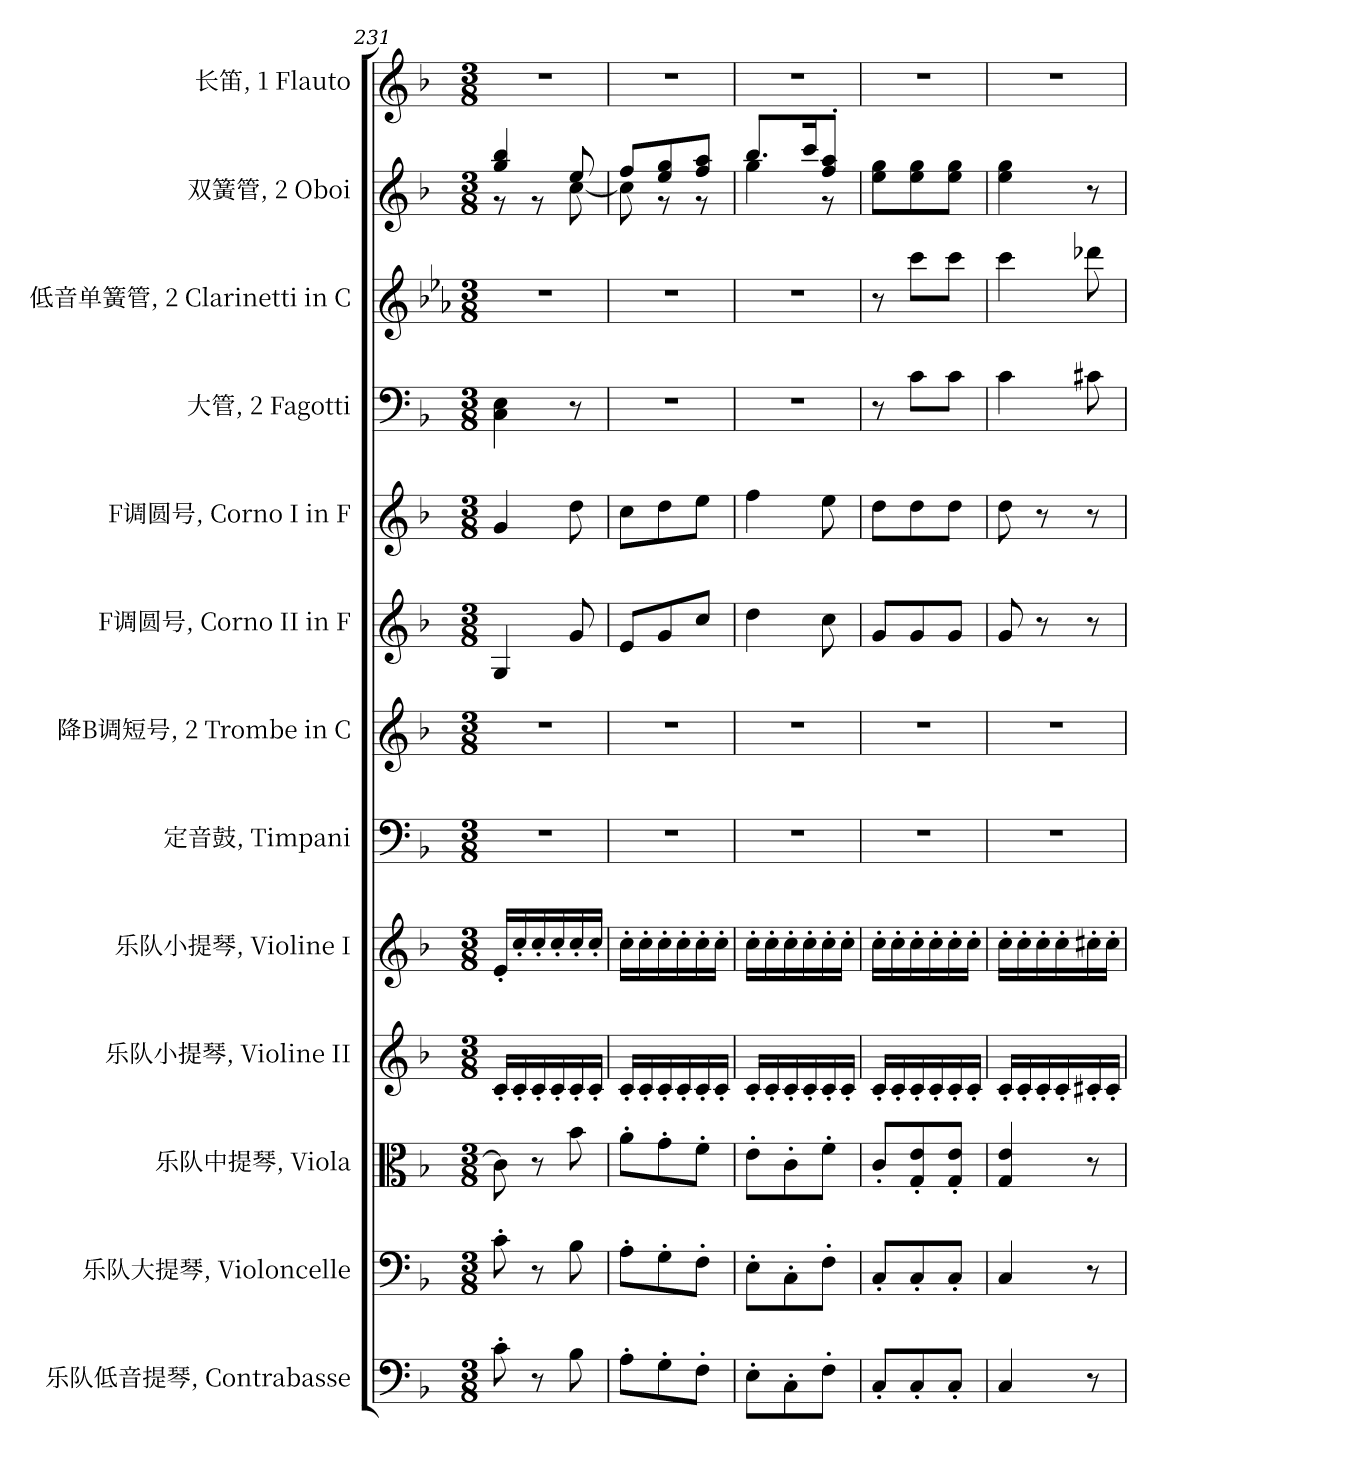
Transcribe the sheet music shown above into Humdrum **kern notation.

**kern	**kern	**kern	**kern	**kern	**kern	**kern	**kern	**kern	**kern	**kern	**kern	**kern
*part13	*part12	*part11	*part10	*part9	*part8	*part7	*part6	*part5	*part4	*part3	*part2	*part1
*staff13	*staff12	*staff11	*staff10	*staff9	*staff8	*staff7	*staff6	*staff5	*staff4	*staff3	*staff2	*staff1
*I"乐队低音提琴, Contrabasse	*I"乐队大提琴, Violoncelle	*I"乐队中提琴, Viola	*I"乐队小提琴, Violine II	*I"乐队小提琴, Violine I	*I"定音鼓, Timpani	*I"降B调短号, 2 Trombe in C	*I"F调圆号, Corno II in F	*I"F调圆号, Corno I in F	*I"大管, 2 Fagotti	*I"低音单簧管, 2 Clarinetti in C	*I"双簧管, 2 Oboi	*I"长笛, 1 Flauto
*I'Cbs.	*	*	*	*	*I'Timp.	*	*	*	*	*	*I'Ob.	*I'Fl.
*clefF4	*clefF4	*clefC3	*clefG2	*clefG2	*clefF4	*clefG2	*clefG2	*clefG2	*clefF4	*clefG2	*clefG2	*clefG2
*ITrd7c12	*	*	*	*	*	*ITrd1c2	*ITrd4c7	*ITrd4c7	*	*ITrd8c14	*	*
*k[b-]	*k[b-]	*k[b-]	*k[b-]	*k[b-]	*k[b-]	*k[b-e-a-]	*k[b-e-]	*k[b-e-]	*k[b-]	*k[b-e-a-]	*k[b-]	*k[b-]
*M3/8	*M3/8	*M3/8	*M3/8	*M3/8	*M3/8	*M3/8	*M3/8	*M3/8	*M3/8	*M3/8	*M3/8	*M3/8
*MM42	*MM42	*MM42	*MM42	*MM42	*MM42	*MM42	*MM42	*MM42	*MM42	*MM42	*MM42	*MM42
=231	=231	=231	=231	=231	=231	=231	=231	=231	=231	=231	=231	=231
*	*	*	*	*	*	*	*	*	*	*	*^	*
8C'\	8c'\	8c\]	16c'/LL	16e'/LL	4.r	4.r	4C/	4c/	4C\ 4E\	4.r	4gg/ 4bb-/	8r	4.r
.	.	.	16c'/	16cc'/	.	.	.	.	.	.	.	.	.
8r	8r	8r	16c'/	16cc'/	.	.	.	.	.	.	.	8r	.
.	.	.	16c'/	16cc'/	.	.	.	.	.	.	.	.	.
8BB-\	8B-\	8b-\	16c'/	16cc'/	.	.	8c/	8g\	8r	.	8ee/	[8cc\	.
.	.	.	16c'/JJ	16cc'/JJ	.	.	.	.	.	.	.	.	.
!!LO:PB:g=z
=232	=232	=232	=232	=232	=232	=232	=232	=232	=232	=232	=232	=232	=232
*	*	*	*	*	*	*	*	*	*	*	*	*	*MM42
8AA'\L	8A'\L	8a'\L	16c'/LL	16cc'\LL	4.r	4.r	8A/L	8f\L	4.r	4.r	8ff/L	8cc\]	4.r
.	.	.	16c'/	16cc'\	.	.	.	.	.	.	.	.	.
8GG'\	8G'\	8g'\	16c'/	16cc'\	.	.	8c/	8g\	.	.	8ee/ 8gg/	8r	.
.	.	.	16c'/	16cc'\	.	.	.	.	.	.	.	.	.
8FF'\J	8F'\J	8f'\J	16c'/	16cc'\	.	.	8f/J	8a\J	.	.	8ff/ 8aa/J	8r	.
.	.	.	16c'/JJ	16cc'\JJ	.	.	.	.	.	.	.	.	.
=233	=233	=233	=233	=233	=233	=233	=233	=233	=233	=233	=233	=233	=233
*	*	*	*	*	*	*	*	*	*	*	*	*	*MM42
8EE'\L	8E'\L	8e'\L	16c'/LL	16cc'\LL	4.r	4.r	4g\	4b-\	4.r	4.r	8.bb-/L	4gg\	4.r
.	.	.	16c'/	16cc'\	.	.	.	.	.	.	.	.	.
8CC'\	8C'\	8c'\	16c'/	16cc'\	.	.	.	.	.	.	.	.	.
.	.	.	16c'/	16cc'\	.	.	.	.	.	.	16ccc/K	.	.
8FF'\J	8F'\J	8f'\J	16c'/	16cc'\	.	.	8f\	8a\	.	.	8ff/' 8aa/'J	8r	.
.	.	.	16c'/JJ	16cc'\JJ	.	.	.	.	.	.	.	.	.
*	*	*	*	*	*	*	*	*	*	*	*v	*v	*
=234	=234	=234	=234	=234	=234	=234	=234	=234	=234	=234	=234	=234
*	*	*	*	*	*	*	*	*	*	*	*	*MM42
8CC'/L	8C'/L	8c'/L	16c'/LL	16cc'\LL	4.r	4.r	8c/L	8g\L	8r	8r	8ee\ 8gg\L	4.r
.	.	.	16c'/	16cc'\	.	.	.	.	.	.	.	.
8CC'/	8C'/	8G/' 8e/'	16c'/	16cc'\	.	.	8c/	8g\	8c\L	8cc\L	8ee\ 8gg\	.
.	.	.	16c'/	16cc'\	.	.	.	.	.	.	.	.
8CC'/J	8C'/J	8G/' 8e/'J	16c'/	16cc'\	.	.	8c/J	8g\J	8c\J	8cc\J	8ee\ 8gg\J	.
.	.	.	16c'/JJ	16cc'\JJ	.	.	.	.	.	.	.	.
=235	=235	=235	=235	=235	=235	=235	=235	=235	=235	=235	=235	=235
*	*	*	*	*	*	*	*	*	*	*	*	*MM42
4CC/	4C/	4G/ 4e/	16c'/LL	16cc'\LL	4.r	4.r	8c/	8g\	4c\	4cc\	4ee\ 4gg\	4.r
.	.	.	16c'/	16cc'\	.	.	.	.	.	.	.	.
.	.	.	16c'/	16cc'\	.	.	8r	8r	.	.	.	.
.	.	.	16c'/	16cc'\	.	.	.	.	.	.	.	.
8r	8r	8r	16c#X'/	16cc#X'\	.	.	8r	8r	8c#X\	8dd-X\	8r	.
.	.	.	16c#'/JJ	16cc#'\JJ	.	.	.	.	.	.	.	.
=	=	=	=	=	=	=	=	=	=	=	=	=
*-	*-	*-	*-	*-	*-	*-	*-	*-	*-	*-	*-	*-
